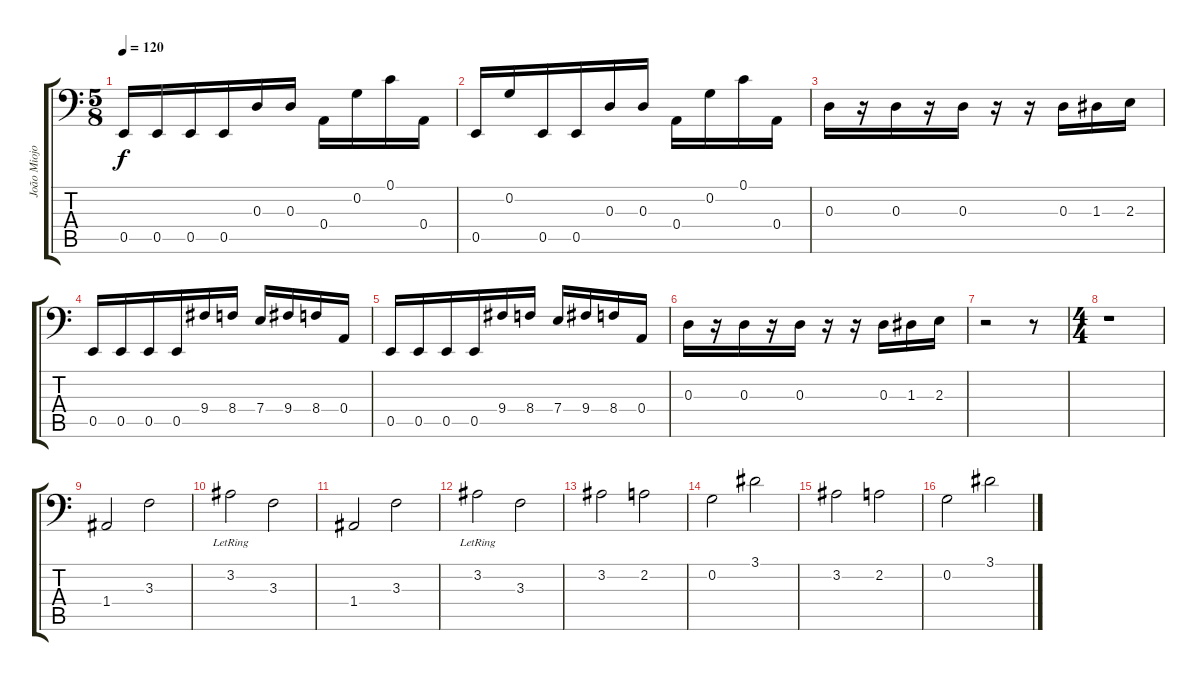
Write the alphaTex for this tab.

\track ("João Miojo" "João Miojo") {instrument electricbassfinger}
\staff {score tabs}
\tuning (C3 G2 D2 A1 E1 B0) {hide}
\ts (5 8)
\tempo 120
\clef f4
\ks c
0.5.16{dy f} 0.5.16 0.5.16 0.5.16 0.3.16 0.3.16 0.4.16 0.2.16 0.1.16 0.4.16 |
0.5.16 0.2.16 0.5.16 0.5.16 0.3.16 0.3.16 0.4.16 0.2.16 0.1.16 0.4.16 |
0.3.16 r.16 0.3.16 r.16 0.3.16 r.16 r.16 0.3.16 1.3.16 2.3.16 |
0.5.16 0.5.16 0.5.16 0.5.16 9.4.16 8.4.16 7.4.16 9.4.16 8.4.16 0.4.16 |
0.5.16 0.5.16 0.5.16 0.5.16 9.4.16 8.4.16 7.4.16 9.4.16 8.4.16 0.4.16 |
0.3.16 r.16 0.3.16 r.16 0.3.16 r.16 r.16 0.3.16 1.3.16 2.3.16 |
r.2 r.8 |
\ts (4 4)
r.1 |
1.4.2 3.3.2 |
3.2{lr}.2 3.3.2 |
1.4.2 3.3.2 |
3.2{lr}.2 3.3.2 |
3.2.2 2.2.2 |
0.2.2 3.1.2 |
3.2.2 2.2.2 |
0.2.2 3.1.2
